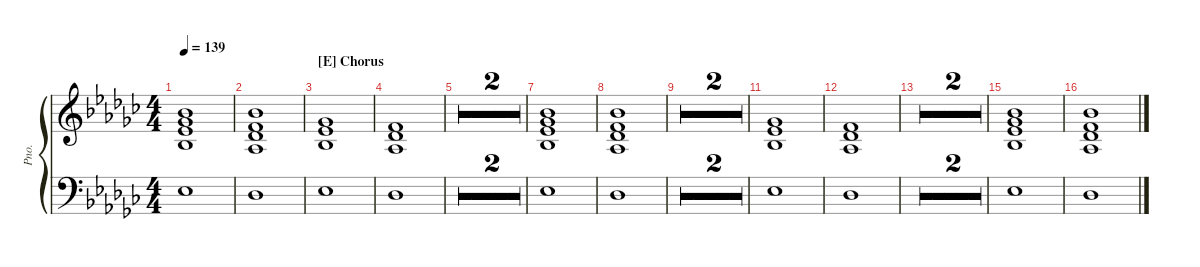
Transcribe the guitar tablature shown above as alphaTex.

\defaultSystemsLayout 4
\hideDynamics
\bracketExtendMode groupsimilarinstruments
\otherSystemsTrackNameOrientation horizontal
\track ("Electric Piano" "Pno.") {multiBarRest instrument electricgrandpiano}
\staff {score}
\tuning (E4 B3 G3 D3 A2 E2)
\ts (4 4)
\tempo 139
\clef g2
\ks gb
(7.2{acc b} 8.4{acc b} 8.3{acc b} 6.1{acc b}).1{dy mf beam Up} |
(6.2{acc forcenatural} 6.3{acc b} 6.4{acc b} 6.1{acc b}).1{beam Up} |
\section ("E" "Chorus")
(7.2{acc b} 8.3{acc b} 8.4{acc b}).1{beam Up} |
(10.3{acc forcenatural} 11.4{acc b} 11.5{acc b}).1{beam Up} |
\simile firstofdouble
|
\simile secondofdouble
|
\simile none
(7.2{acc b} 8.4{acc b} 8.3{acc b} 6.1{acc b}).1{beam Up} |
(6.2{acc forcenatural} 6.3{acc b} 6.4{acc b} 6.1{acc b}).1{beam Up} |
\simile firstofdouble
|
\simile secondofdouble
|
\simile none
(7.2{acc b} 8.3{acc b} 8.4{acc b}).1{beam Up} |
(10.3{acc forcenatural} 11.4{acc b} 11.5{acc b}).1{beam Up} |
\simile firstofdouble
|
\simile secondofdouble
|
\simile none
(7.2{acc b} 8.4{acc b} 8.3{acc b} 6.1{acc b}).1{beam Up} |
(6.2{acc forcenatural} 6.3{acc b} 6.4{acc b} 6.1{acc b}).1{beam Up}
\staff {score}
\tuning (E4 B3 G3 D3 A2 E2)
\clef f4
\ottava regular
\simile none
\ks gb
6.5{acc b}.1{dy mf beam Down} |
4.5{acc b}.1{beam Down} |
6.5{acc b}.1{beam Down} |
4.5{acc b}.1{beam Down} |
\simile firstofdouble
|
\simile secondofdouble
|
\simile none
6.5{acc b}.1{beam Down} |
4.5{acc b}.1{beam Down} |
\simile firstofdouble
|
\simile secondofdouble
|
\simile none
6.5{acc b}.1{beam Down} |
4.5{acc b}.1{beam Down} |
\simile firstofdouble
|
\simile secondofdouble
|
\simile none
6.5{acc b}.1{beam Down} |
4.5{acc b}.1{beam Down}
